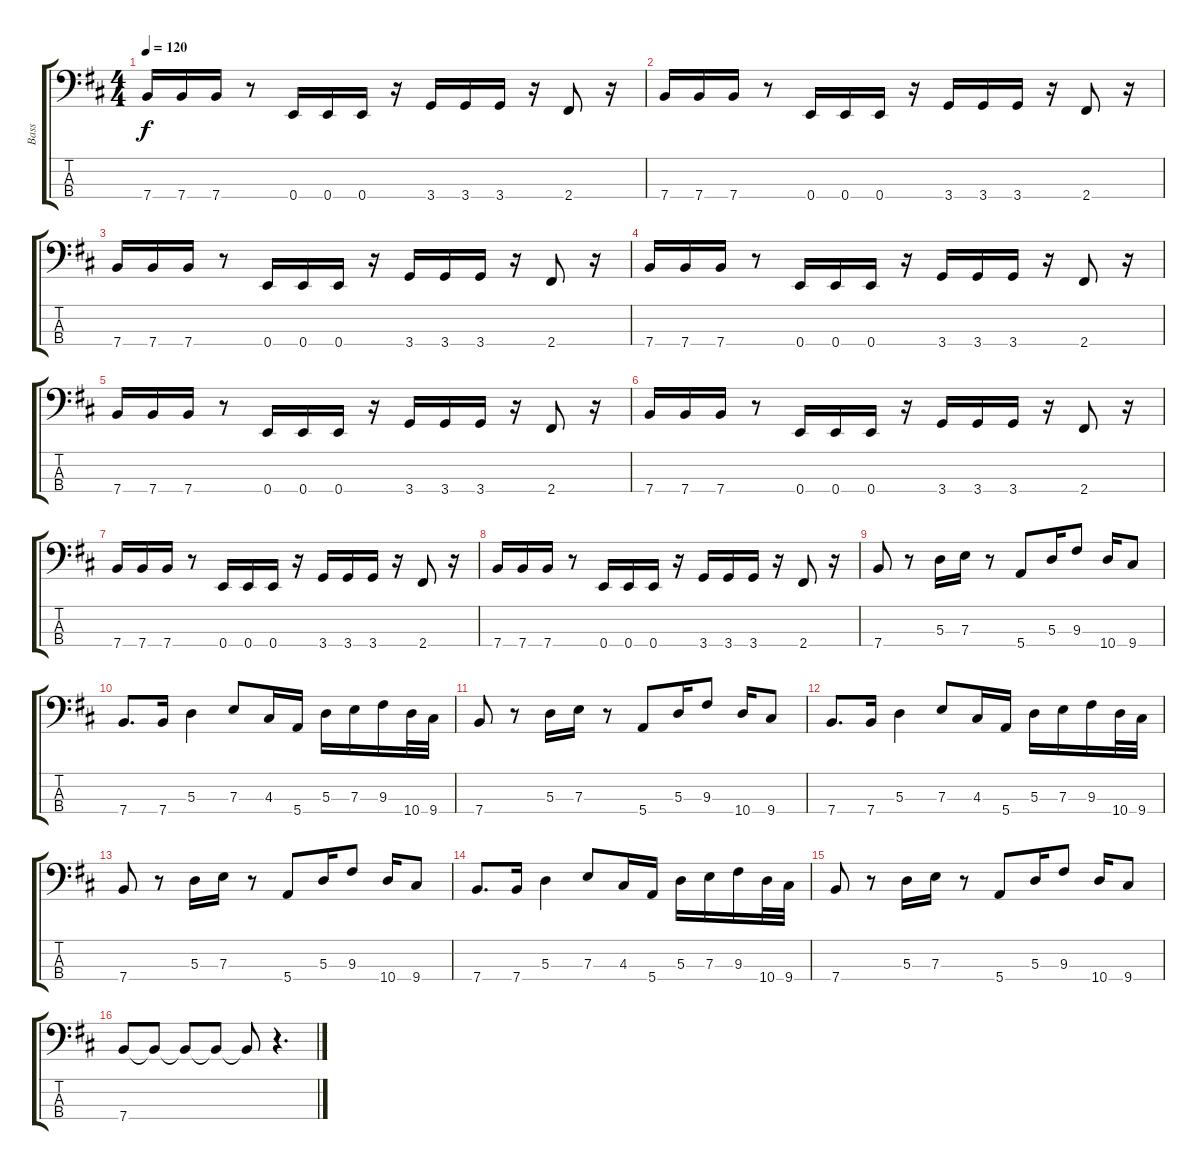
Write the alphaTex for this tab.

\track ("Bass" "Bass") {instrument electricbassfinger}
\staff {score tabs}
\tuning (G2 D2 A1 E1) {hide}
\ts (4 4)
\tempo 120
\clef f4
\ks d
7.4.16{dy f} 7.4.16 7.4.16 r.8 0.4.16 0.4.16 0.4.16 r.16 3.4.16 3.4.16 3.4.16 r.16 2.4.8 r.16 |
7.4.16 7.4.16 7.4.16 r.8 0.4.16 0.4.16 0.4.16 r.16 3.4.16 3.4.16 3.4.16 r.16 2.4.8 r.16 |
7.4.16 7.4.16 7.4.16 r.8 0.4.16 0.4.16 0.4.16 r.16 3.4.16 3.4.16 3.4.16 r.16 2.4.8 r.16 |
7.4.16 7.4.16 7.4.16 r.8 0.4.16 0.4.16 0.4.16 r.16 3.4.16 3.4.16 3.4.16 r.16 2.4.8 r.16 |
7.4.16 7.4.16 7.4.16 r.8 0.4.16 0.4.16 0.4.16 r.16 3.4.16 3.4.16 3.4.16 r.16 2.4.8 r.16 |
7.4.16 7.4.16 7.4.16 r.8 0.4.16 0.4.16 0.4.16 r.16 3.4.16 3.4.16 3.4.16 r.16 2.4.8 r.16 |
7.4.16 7.4.16 7.4.16 r.8 0.4.16 0.4.16 0.4.16 r.16 3.4.16 3.4.16 3.4.16 r.16 2.4.8 r.16 |
7.4.16 7.4.16 7.4.16 r.8 0.4.16 0.4.16 0.4.16 r.16 3.4.16 3.4.16 3.4.16 r.16 2.4.8 r.16 |
7.4.8 r.8 5.3.16 7.3.16 r.8 5.4.8 5.3.16 9.3.8 10.4.16 9.4.8 |
7.4.8{d} 7.4.16 5.3.4 7.3.8 4.3.16 5.4.16 5.3.16 7.3.16 9.3.16 10.4.32 9.4.32 |
7.4.8 r.8 5.3.16 7.3.16 r.8 5.4.8 5.3.16 9.3.8 10.4.16 9.4.8 |
7.4.8{d} 7.4.16 5.3.4 7.3.8 4.3.16 5.4.16 5.3.16 7.3.16 9.3.16 10.4.32 9.4.32 |
7.4.8 r.8 5.3.16 7.3.16 r.8 5.4.8 5.3.16 9.3.8 10.4.16 9.4.8 |
7.4.8{d} 7.4.16 5.3.4 7.3.8 4.3.16 5.4.16 5.3.16 7.3.16 9.3.16 10.4.32 9.4.32 |
7.4.8 r.8 5.3.16 7.3.16 r.8 5.4.8 5.3.16 9.3.8 10.4.16 9.4.8 |
7.4.8 7.4{t}.8 7.4{t}.8 7.4{t}.8 7.4{t}.8 r.4{d}
